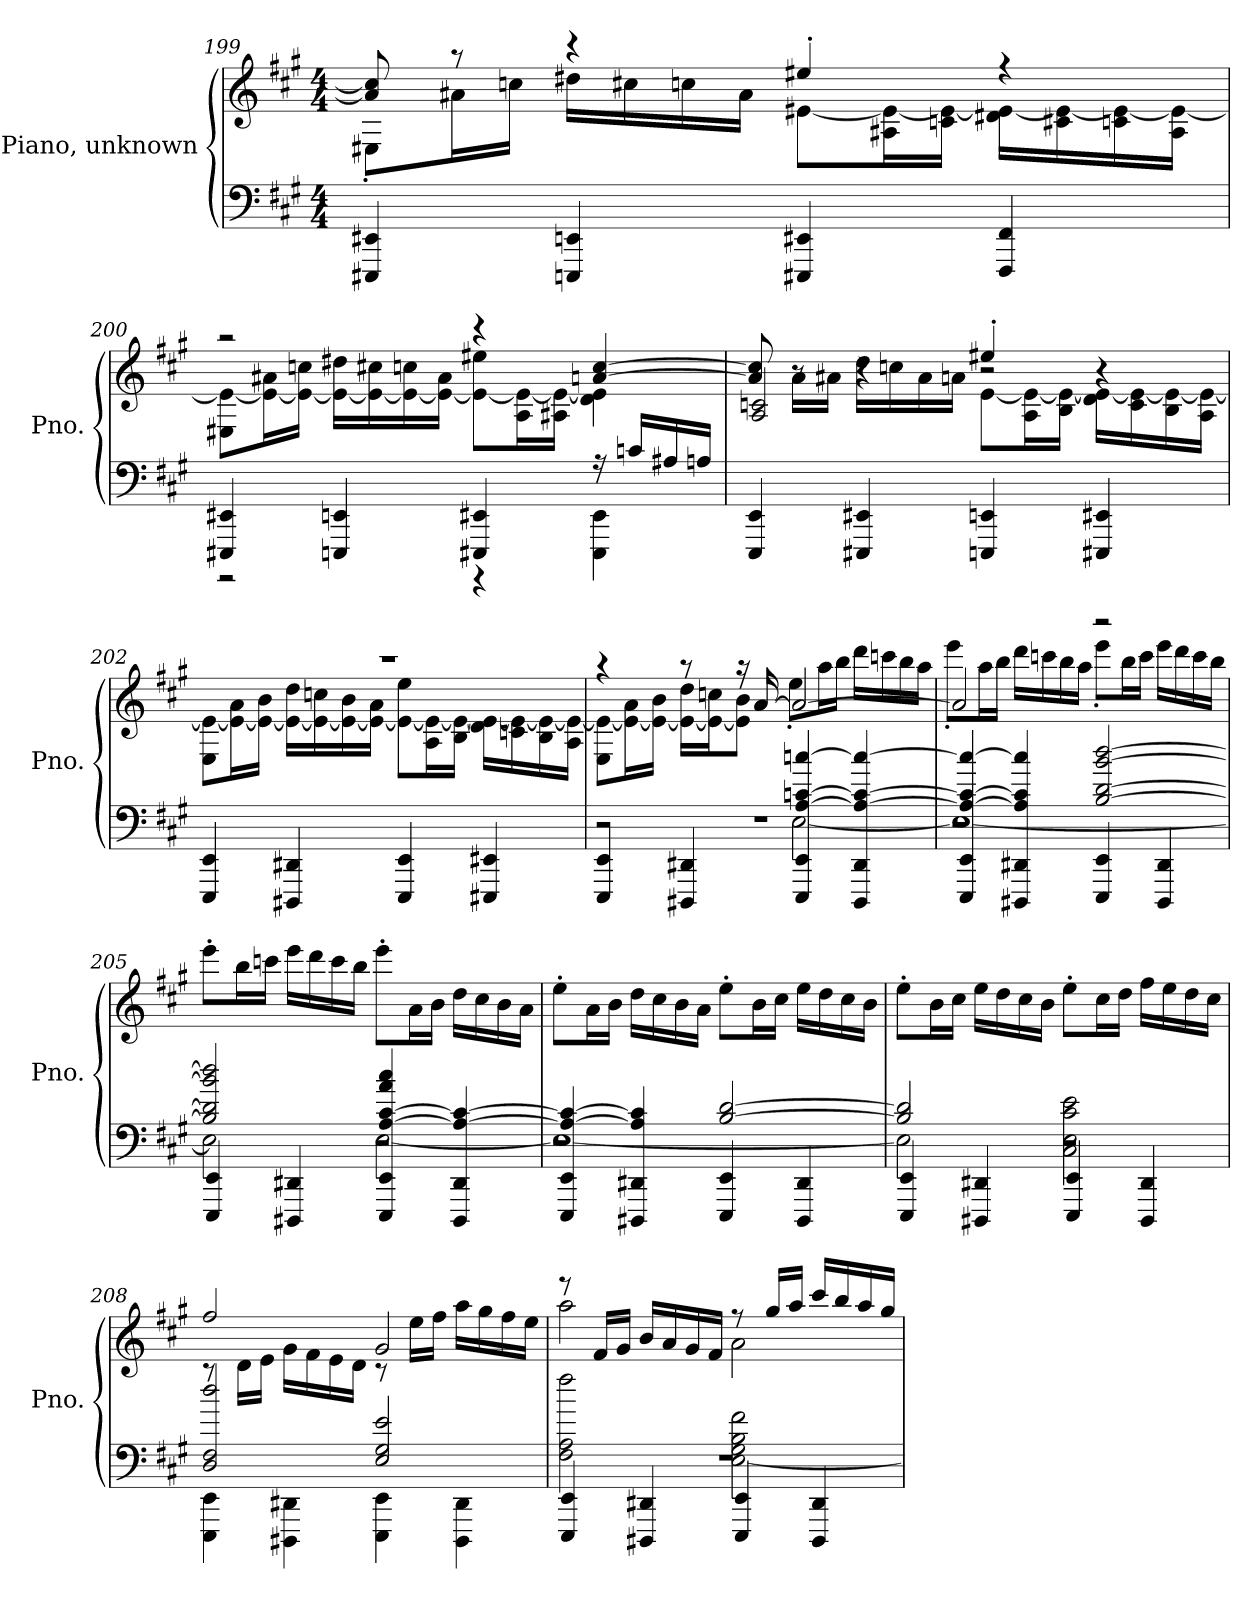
**kern	**kern
*part1	*part1
*staff2	*staff1
*I"Piano, unknown	*
*I'Pno.	*
!!LO:LB:g=z
*clefF4	*clefG2
*k[f#c#g#]	*k[f#c#g#]
*M4/4	*M4/4
=199	=199
*	*^
4EEE#X/ 4EE#X/	8a#/] 8cc#/]	8E#X'\L
.	8r	16a#X\L
.	.	16ccn\JJ
4EEEn/ 4EEn/	4r	16dd#X\LL
.	.	16cc#X\
.	.	16ccn\
.	.	16a#\JJ
4EEE#X/ 4EE#X/	4ee#X'/	[8e#X\L
.	.	16A#X\ 16e#\_L
.	.	16cn\ 16e#\_JJ
4FFF#/ 4FF#/	4r	16d#X\ 16e#\_LL
.	.	16c#X\ 16e#\_
.	.	16cn\ 16e#\_
.	.	16A#\ 16e#\_JJ
!!LO:PB:g=z	!!
=200	=200	=200
*^	*	*
4EEE#X/ 4EE#X/	2r	2r	8E#X\ 8e#\_L
.	.	.	16e#\_ 16a#X\L
.	.	.	16e#\_ 16ccn\JJ
4EEEn/ 4EEn/	.	.	16e#\_ 16dd#X\LL
.	.	.	16e#\_ 16cc#X\
.	.	.	16e#\_ 16ccn\
.	.	.	16e#\_ 16a#\JJ
4EEE#X/ 4EE#X/	4r	4r	8e#\_ 8ee#X\L
.	.	.	16A\ 16e#\_L
.	.	.	16A#X\ 16e#\_JJ
16r	4EEE#\ 4EE#\	[4an/ [4cc/	4d\ 4e#\]
16cn/LL	.	.	.
16A#X/	.	.	.
16An/JJ	.	.	.
*v	*v	*	*
!!LO:LB:g=z
=201	=201	=201
*	*	*^
4EEE/ 4EE/	8a/] 8cc/]	8r	2A/ 2cn/
.	8r	16a\LL	.
.	.	16a#X\JJ	.
4EEE#X/ 4EE#X/	4r	16dd\LL	.
.	.	16ccn\	.
.	.	16a#\	.
.	.	16an\JJ	.
4EEEn/ 4EEn/	4ee#X'/	[8e\L	2r
.	.	16A\ 16e\_L	.
.	.	16B\ 16e\_JJ	.
4EEE#X/ 4EE#X/	4r	16d\ 16e\_LL	.
.	.	16c\ 16e\_	.
.	.	16B\ 16e\_	.
.	.	16A\ 16e\_JJ	.
*	*	*v	*v
!!LO:LB:g=z
=202	=202	=202
4EEE/ 4EE/	1r	8E\ 8e\_L
.	.	16e\_ 16a\L
.	.	16e\_ 16b\JJ
4DDD#X/ 4DD#X/	.	16e\_ 16dd\LL
.	.	16e\_ 16ccn\
.	.	16e\_ 16b\
.	.	16e\_ 16a\JJ
4EEE/ 4EE/	.	8e\_ 8ee\L
.	.	16A\ 16e\_L
.	.	16B\ 16e\_JJ
4EEE#X/ 4EE#X/	.	16d\ 16e\_LL
.	.	16cn\ 16e\_
.	.	16B\ 16e\_
.	.	16A\ 16e\_JJ
=203	=203	=203
*^	*	*
*	*^	*	*
1r	2r	4EEE/ 4EE/	4r	8E\ 8e\_L
.	.	.	.	16e\_ 16a\L
.	.	.	.	16e\_ 16b\JJ
.	.	4DDD#X/ 4DD#X/	8r	16e\_ 16dd\LL
.	.	.	.	16e\_ 16ccn\J
.	.	.	16r	8e\] 8b\J
.	.	.	[16a/	.
.	[2E\	4EEE/ 4EE/ [4A/ [4cn/ [4ccn/	2a/_	8ee'\L
.	.	.	.	16aa\L
.	.	.	.	16bb\JJ
.	.	4DDD#/ 4DD#/ 4A/_ 4c/_ 4cc/_	.	16ddd\LL
.	.	.	.	16cccn\
.	.	.	.	16bb\
.	.	.	.	16aa\JJ
!!LO:LB:g=z	!!
=204	=204	=204	=204	=204
2r	1E_	4EEE/ 4EE/ 4A/_ 4c/_ 4cc/_	2a/]	8eee'\L
.	.	.	.	16aa\L
.	.	.	.	16bb\JJ
.	.	4DDD#X/ 4DD#X/ 4A/] 4c/] 4cc/]	.	16ddd\LL
.	.	.	.	16cccn\
.	.	.	.	16bb\
.	.	.	.	16aa\JJ
[2B/ [2d/ [2b/ [2dd/	.	4EEE/ 4EE/	2r	8eee'\L
.	.	.	.	16bb\L
.	.	.	.	16ccc\JJ
.	.	4DDD#/ 4DD#/	.	16eee\LL
.	.	.	.	16ddd\
.	.	.	.	16ccc\
.	.	.	.	16bb\JJ
*	*	*	*v	*v
=205	=205	=205	=205
2B/] 2d/] 2b/] 2dd/]	2E\]	4EEE/ 4EE/	8eee'\L
.	.	.	16bb\L
.	.	.	16cccn\JJ
.	.	4DDD#X/ 4DD#X/	16eee\LL
.	.	.	16ddd\
.	.	.	16ccc\
.	.	.	16bb\JJ
2r	[2E\	4EEE/ 4EE/ [4A/ [4c#/ 4a/ 4cc#/	8eee'\L
.	.	.	16a\L
.	.	.	16b\JJ
.	.	4DDD#/ 4DD#/ 4A/_ 4c#/_	16dd\LL
.	.	.	16cc#\
.	.	.	16b\
.	.	.	16a\JJ
!!LO:LB:g=z
=206	=206	=206	=206
2r	1E_	4EEE/ 4EE/ 4A/_ 4c#/_	8ee'\L
.	.	.	16a\L
.	.	.	16b\JJ
.	.	4DDD#X/ 4DD#X/ 4A/] 4c#/]	16dd\LL
.	.	.	16cc#\
.	.	.	16b\
.	.	.	16a\JJ
[2B/ [2d/	.	4EEE/ 4EE/	8ee'\L
.	.	.	16b\L
.	.	.	16cc#\JJ
.	.	4DDD#/ 4DD#/	16ee\LL
.	.	.	16dd\
.	.	.	16cc#\
.	.	.	16b\JJ
=207	=207	=207	=207
2B/] 2d/]	2E\]	4EEE/ 4EE/	8ee'\L
.	.	.	16b\L
.	.	.	16cc#\JJ
.	.	4DDD#X/ 4DD#X/	16ee\LL
.	.	.	16dd\
.	.	.	16cc#\
.	.	.	16b\JJ
2r	2C#\ 2E\ 2c#\ 2e\	4EEE/ 4EE/	8ee'\L
.	.	.	16cc#\L
.	.	.	16dd\JJ
.	.	4DDD#/ 4DD#/	16ff#\LL
.	.	.	16ee\
.	.	.	16dd\
.	.	.	16cc#\JJ
*	*v	*v	*
=208	=208	=208
*	*	*^
2D/ 2F#/ 2dd/	4EEE\ 4EE\	2ff#/	8r
.	.	.	16d\LL
.	.	.	16e\JJ
.	4DDD#X\ 4DD#X\	.	16g#\LL
.	.	.	16f#\
.	.	.	16e\
.	.	.	16d\JJ
2E/ 2G#/ 2e/	4EEE\ 4EE\	2g#/	8r
.	.	.	16ee\LL
.	.	.	16ff#\JJ
.	4DDD#\ 4DD#\	.	16aa\LL
.	.	.	16gg#\
.	.	.	16ff#\
.	.	.	16ee\JJ
!!LO:LB:g=z	!!
=209	=209	=209	=209
*	*^	*	*
1r	2F#\ 2A\ 2ff#\	4EEE/ 4EE/	8r	2aa\
.	.	.	16f#/LL	.
.	.	.	16g#/JJ	.
.	.	4DDD#X/ 4DD#X/	16b/LL	.
.	.	.	16a/	.
.	.	.	16g#/	.
.	.	.	16f#/JJ	.
.	[2E\ 2G#\ 2B\ 2f#\	4EEE/ 4EE/	8r	2a\
.	.	.	16gg#/LL	.
.	.	.	16aa/JJ	.
.	.	4DDD#/ 4DD#/	16ccc#/LL	.
.	.	.	16bb/	.
.	.	.	16aa/	.
.	.	.	16gg#/JJ	.
*v	*v	*v	*	*
*	*v	*v
=	=
*-	*-
